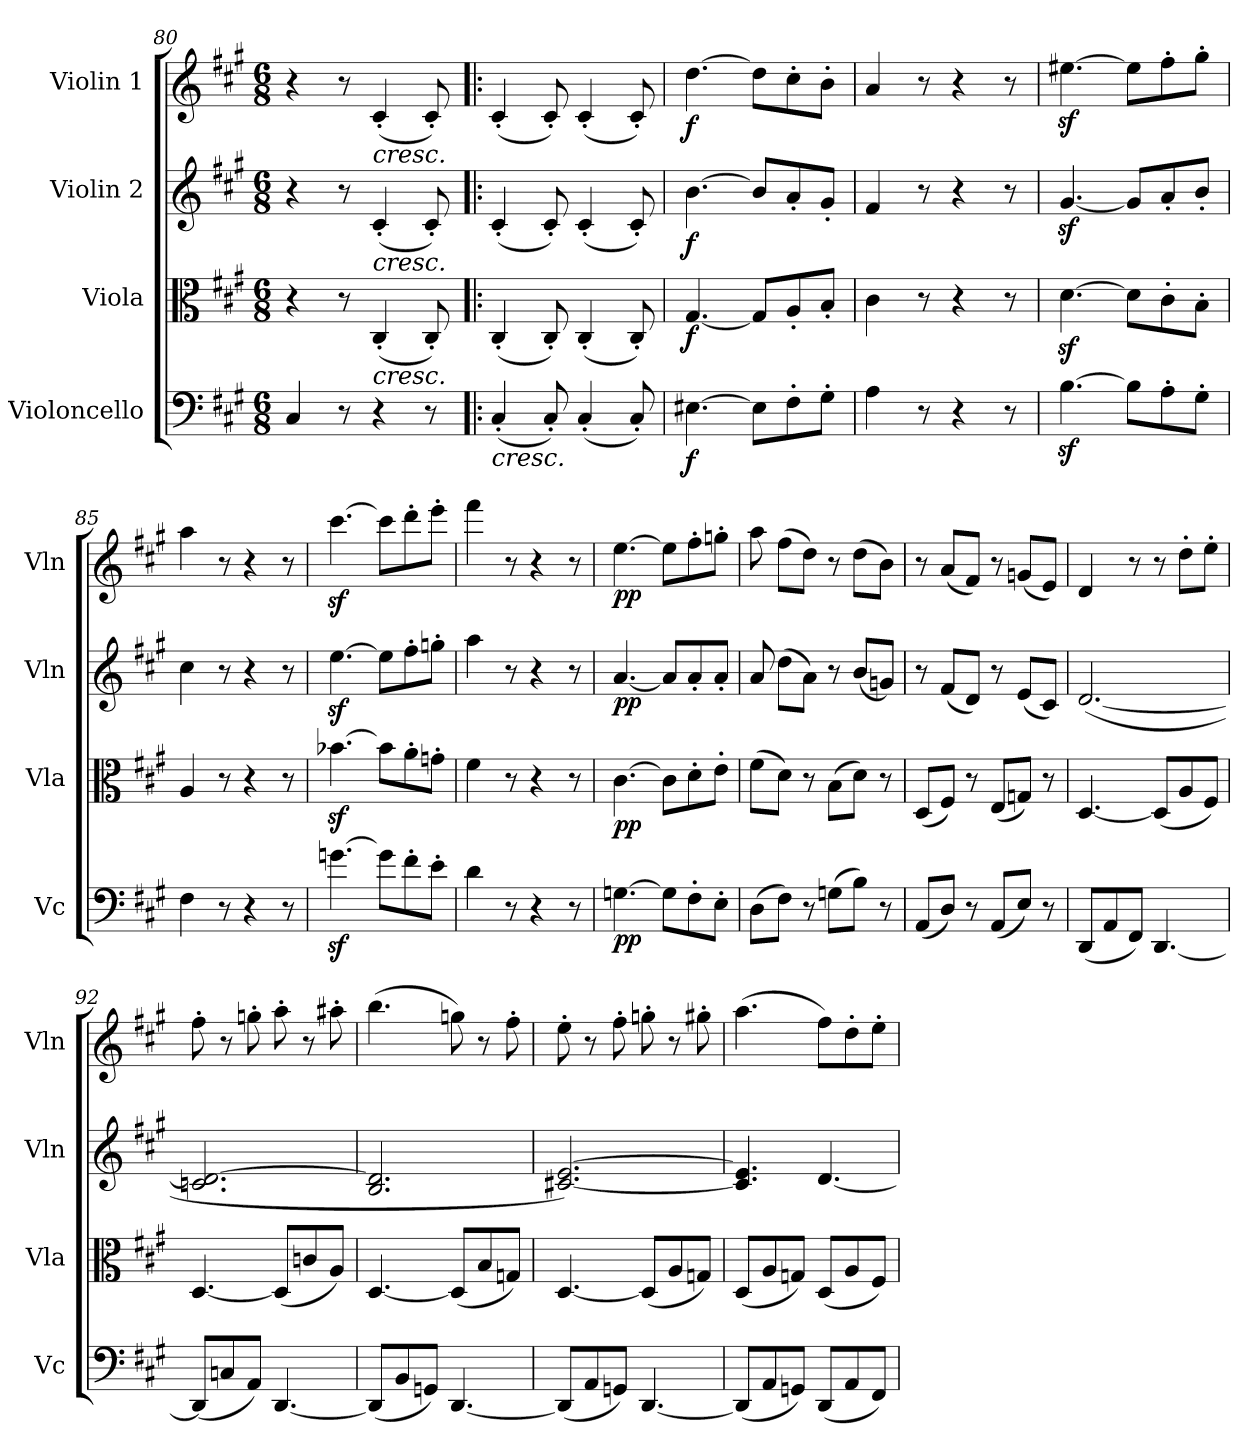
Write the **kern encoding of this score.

**kern	**dynam	**kern	**dynam	**kern	**dynam	**kern	**dynam
*part4	*part4	*part3	*part3	*part2	*part2	*part1	*part1
*staff4	*staff4	*staff3	*staff3	*staff2	*staff2	*staff1	*staff1
*I"Violoncello	*	*I"Viola	*	*I"Violin 2	*	*I"Violin 1	*
*I'Vc	*	*I'Vla	*	*I'Vln	*	*I'Vln	*
*clefF4	*	*clefC3	*	*clefG2	*	*clefG2	*
*k[f#c#g#]	*	*k[f#c#g#]	*	*k[f#c#g#]	*	*k[f#c#g#]	*
*M6/8	*	*M6/8	*	*M6/8	*	*M6/8	*
=80	=80	=80	=80	=80	=80	=80	=80
4C#/	.	4r	.	4r	.	4r	.
8r	.	8r	.	8r	.	8r	.
!	!	!	!	!	!	!LO:TX:b:i:t=cresc.	!
!	!	!	!	!LO:TX:b:i:t=cresc.	!	!	!
!	!	!LO:TX:b:i:t=cresc.	!	!	!	!	!
4r	.	(4C#'/	.	(4c#'/	.	(4c#'/	.
8r	.	8C#'/)	.	8c#'/)	.	8c#'/)	.
!!LO:LB:g=z
=81!|:	=81!|:	=81!|:	=81!|:	=81!|:	=81!|:	=81!|:	=81!|:
!LO:TX:b:i:t=cresc.	!	!	!	!	!	!	!
(4C#'/	.	(4C#'/	.	(4c#'/	.	(4c#'/	.
8C#'/)	.	8C#'/)	.	8c#'/)	.	8c#'/)	.
(4C#'/	.	(4C#'/	.	(4c#'/	.	(4c#'/	.
8C#'/)	.	8C#'/)	.	8c#'/)	.	8c#'/)	.
=82	=82	=82	=82	=82	=82	=82	=82
!	!LO:DY:b	!	!LO:DY:b	!	!LO:DY:b	!	!LO:DY:b
[4.E#X\	f	[4.G#/	f	[4.b\	f	[4.dd\	f
8E#\L]	.	8G#/L]	.	8b/L]	.	8dd\L]	.
8F#'\	.	8A'/	.	8a'/	.	8cc#'\	.
8G#'\J	.	8B'/J	.	8g#'/J	.	8b'\J	.
=83	=83	=83	=83	=83	=83	=83	=83
4A\	.	4c#\	.	4f#/	.	4a/	.
8r	.	8r	.	8r	.	8r	.
4r	.	4r	.	4r	.	4r	.
8r	.	8r	.	8r	.	8r	.
=84	=84	=84	=84	=84	=84	=84	=84
[4.Bz<\	.	[4.dz<\	.	[4.g#z</	.	[4.ee#Xz<\	.
8B\L]	.	8d\L]	.	8g#/L]	.	8ee#\L]	.
8A'\	.	8c#'\	.	8a'/	.	8ff#'\	.
8G#'\J	.	8B'\J	.	8b'/J	.	8gg#'\J	.
=85	=85	=85	=85	=85	=85	=85	=85
4F#\	.	4A/	.	4cc#\	.	4aa\	.
8r	.	8r	.	8r	.	8r	.
4r	.	4r	.	4r	.	4r	.
8r	.	8r	.	8r	.	8r	.
=86	=86	=86	=86	=86	=86	=86	=86
[4.gnz<\	.	[4.b-Xz<\	.	[4.eez<\	.	[4.ccc#z<\	.
8g\L]	.	8b-\L]	.	8ee\L]	.	8ccc#\L]	.
8f#'\	.	8a'\	.	8ff#'\	.	8ddd'\	.
8e'\J	.	8gn'\J	.	8ggn'\J	.	8eee'\J	.
=87	=87	=87	=87	=87	=87	=87	=87
4d\	.	4f#\	.	4aa\	.	4fff#\	.
8r	.	8r	.	8r	.	8r	.
4r	.	4r	.	4r	.	4r	.
8r	.	8r	.	8r	.	8r	.
=88	=88	=88	=88	=88	=88	=88	=88
!	!LO:DY:b	!	!LO:DY:b	!	!LO:DY:b	!	!LO:DY:b
[4.Gn\	pp	[4.c#\	pp	[4.a/	pp	[4.ee\	pp
8G\L]	.	8c#\L]	.	8a/L]	.	8ee\L]	.
8F#'\	.	8d'\	.	8a'/	.	8ff#'\	.
8E'\J	.	8e'\J	.	8a'/J	.	8ggn'\J	.
!!LO:LB:g=z
=89	=89	=89	=89	=89	=89	=89	=89
(8D\L	.	(8f#\L	.	8a/	.	8aa\	.
8F#\J)	.	8d\J)	.	(8dd\L	.	(8ff#\L	.
8r	.	8r	.	8a\J)	.	8dd\J)	.
(8Gn\L	.	(8B\L	.	8r	.	8r	.
8B\J)	.	8d\J)	.	(8b/L	.	(8dd\L	.
8r	.	8r	.	8gn/J)	.	8b\J)	.
!!LO:LB:g=z
=90	=90	=90	=90	=90	=90	=90	=90
(8AA/L	.	(8D/L	.	8r	.	8r	.
8D/J)	.	8F#/J)	.	(8f#/L	.	(8a/L	.
8r	.	8r	.	8d/J)	.	8f#/J)	.
(8AA/L	.	(8E/L	.	8r	.	8r	.
8E/J)	.	8Gn/J)	.	(8e/L	.	(8gn/L	.
8r	.	8r	.	8c#/J)	.	8e/J)	.
=91	=91	=91	=91	=91	=91	=91	=91
(8DD/L	.	[4.D/	.	([>2.d/	.	4d/	.
8AA/	.	.	.	.	.	.	.
8FF#/J)	.	.	.	.	.	8r	.
[4.DD/	.	(8D/L]	.	.	.	8r	.
.	.	8A/	.	.	.	8dd'\L	.
.	.	8F#/J)	.	.	.	8ee'\J	.
=92	=92	=92	=92	=92	=92	=92	=92
(8DD/L]	.	[4.D/	.	2.cn/ 2.d/_	.	8ff#'\	.
8Cn/	.	.	.	.	.	8r	.
8AA/J)	.	.	.	.	.	8ggn'\	.
[4.DD/	.	(8D/L]	.	.	.	8aa'\	.
.	.	8cn/	.	.	.	8r	.
.	.	8A/J)	.	.	.	8aa#X'\	.
=93	=93	=93	=93	=93	=93	=93	=93
(8DD/L]	.	[4.D/	.	2.B/ 2.d/]	.	(4.bb\	.
8BB/	.	.	.	.	.	.	.
8GGn/J)	.	.	.	.	.	.	.
[4.DD/	.	(8D/L]	.	.	.	8ggn\)	.
.	.	8B/	.	.	.	8r	.
.	.	8Gn/J)	.	.	.	8ff#'\	.
=94	=94	=94	=94	=94	=94	=94	=94
(8DD/L]	.	[4.D/	.	[2.c#X/ [2.e/)	.	8ee'\	.
8AA/	.	.	.	.	.	8r	.
8GGn/J)	.	.	.	.	.	8ff#'\	.
[4.DD/	.	(8D/L]	.	.	.	8ggn'\	.
.	.	8A/	.	.	.	8r	.
.	.	8Gn/J)	.	.	.	8gg#X'\	.
=95	=95	=95	=95	=95	=95	=95	=95
(8DD/L]	.	(8D/L	.	4.c#/] 4.e/]	.	(4.aa\	.
8AA/	.	8A/	.	.	.	.	.
8GGn/J)	.	8Gn/J)	.	.	.	.	.
(8DD/L	.	(8D/L	.	[4.d/	.	8ff#\L)	.
8AA/	.	8A/	.	.	.	8dd'\	.
8FF#/J)	.	8F#/J)	.	.	.	8ee'\J	.
=	=	=	=	=	=	=	=
*-	*-	*-	*-	*-	*-	*-	*-
